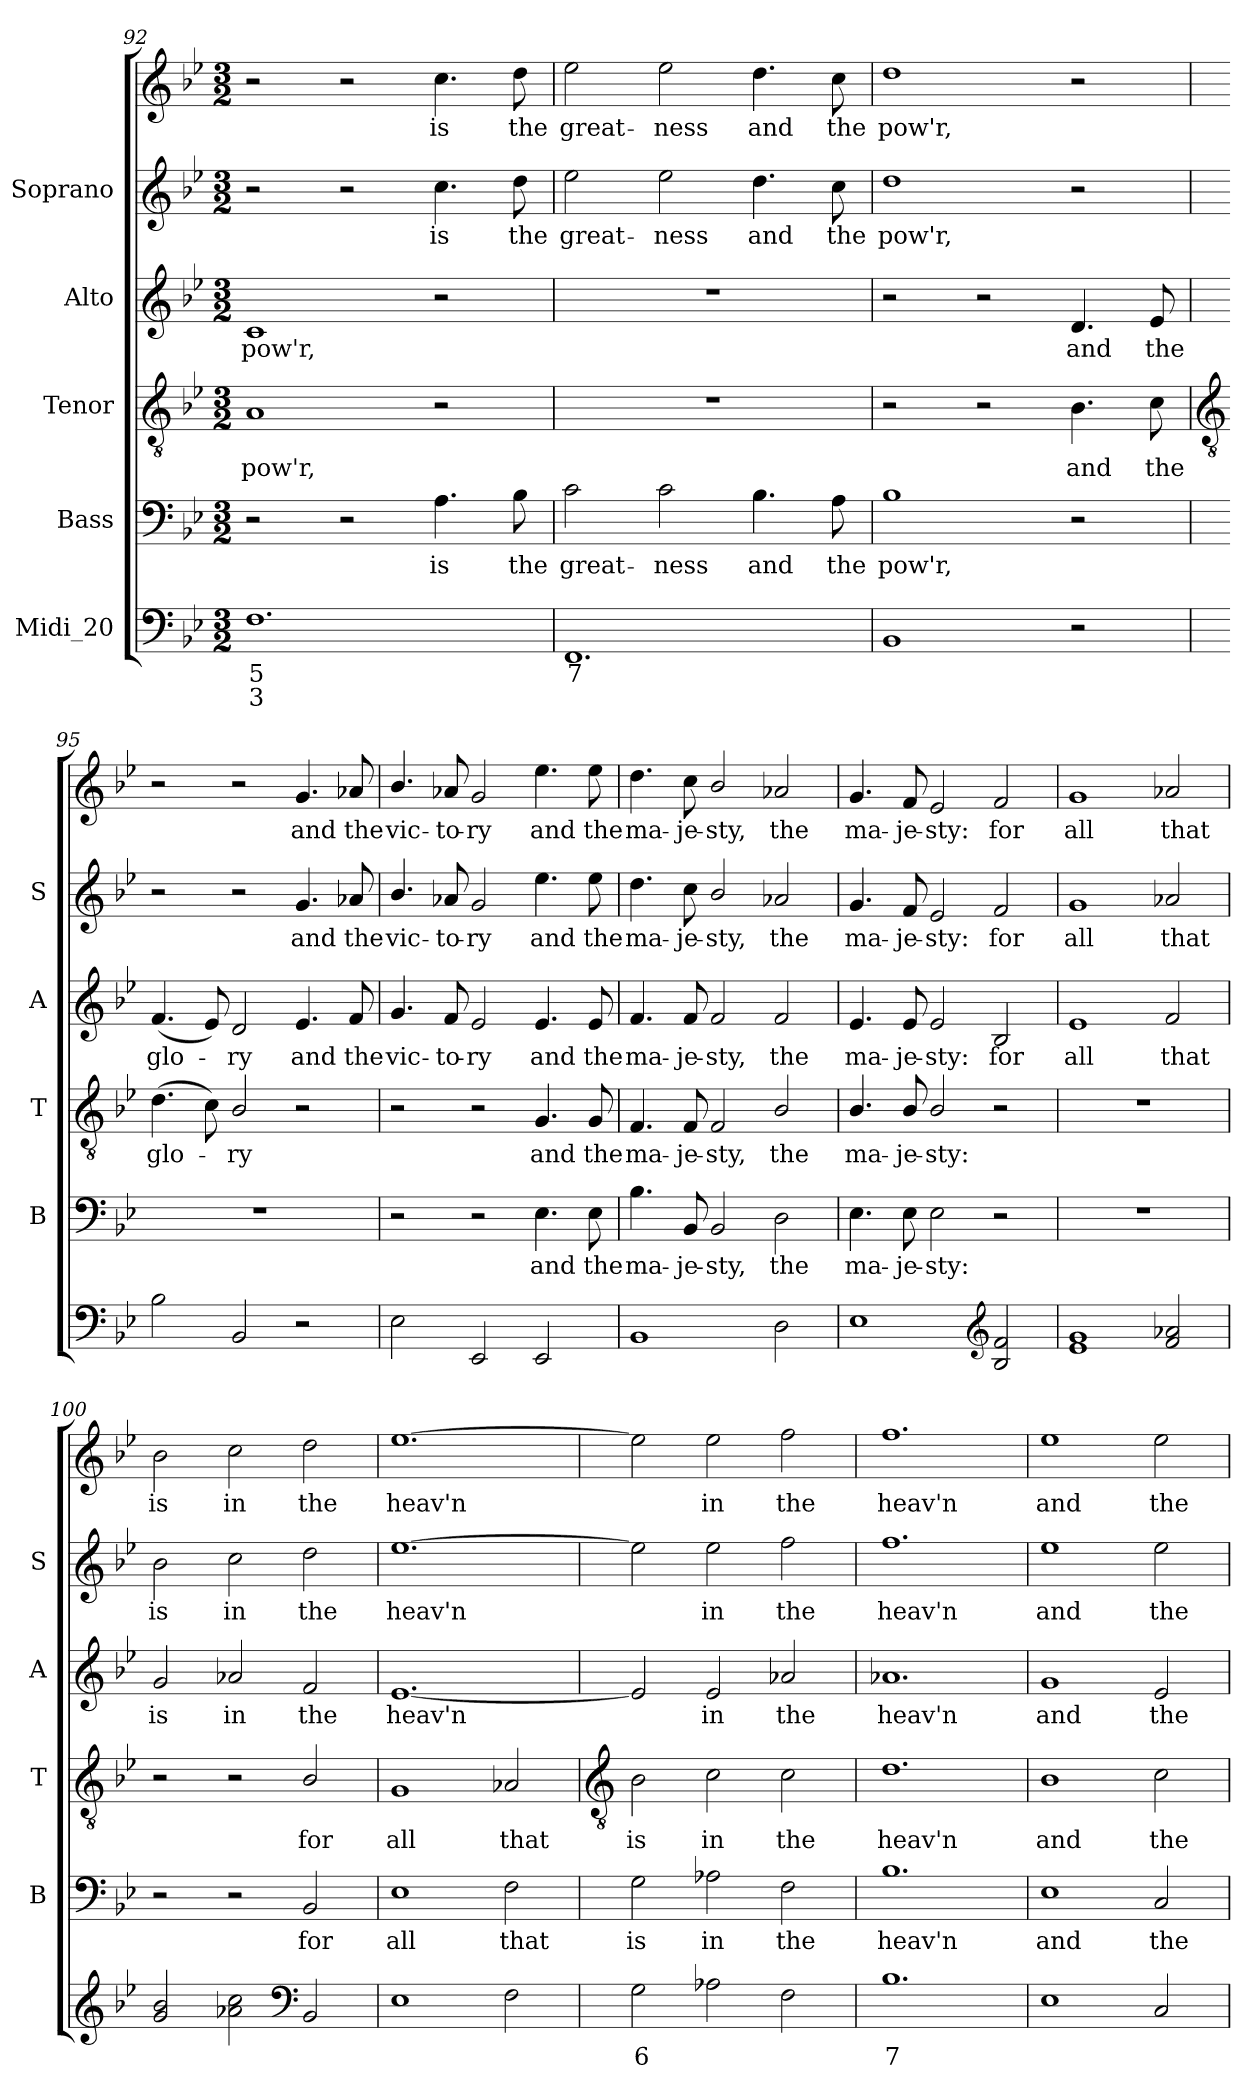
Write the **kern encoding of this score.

**kern	**text	**text	**kern	**text	**kern	**text	**kern	**text	**kern	**text	**kern	**text
*part5	*part5	*part5	*part4	*part4	*part3	*part3	*part2	*part2	*part1	*part1	*part1	*part1
*staff6	*staff6	*staff6	*staff5	*staff5	*staff4	*staff4	*staff3	*staff3	*staff2	*staff2	*staff1	*staff1
*I"Midi_20	*	*	*I"Bass	*	*I"Tenor	*	*I"Alto	*	*I"Soprano	*	*	*
*	*	*	*I'B	*	*I'T	*	*I'A	*	*I'S	*	*	*
*clefF4	*	*	*clefF4	*	*clefGv2	*	*clefG2	*	*	*	*clefG2	*
*k[b-e-]	*	*	*k[b-e-]	*	*k[b-e-]	*	*k[b-e-]	*	*k[b-e-]	*	*k[b-e-]	*
*B-:	*	*	*B-:	*	*B-:	*	*B-:	*	*B-:	*	*B-:	*
*M3/2	*	*	*M3/2	*	*M3/2	*	*M3/2	*	*M3/2	*	*M3/2	*
=92	=92	=92	=92	=92	=92	=92	=92	=92	=92	=92	=92	=92
!	!LO:LY:b	!LO:LY:b	!	!	!	!LO:LY:b	!	!LO:LY:b	!	!	!	!
1.F	5	3	2r	.	1A	pow'r,	1c	pow'r,	2r	.	2r	.
.	.	.	2r	.	.	.	.	.	2r	.	2r	.
!	!	!	!	!LO:LY:b	!	!	!	!	!	!LO:LY:b	!	!LO:LY:b
.	.	.	4.A	is	2r	.	2r	.	4.cc	is	4.cc	is
!	!	!	!	!LO:LY:b	!	!	!	!	!	!LO:LY:b	!	!LO:LY:b
.	.	.	8B-	the	.	.	.	.	8dd	the	8dd	the
=93	=93	=93	=93	=93	=93	=93	=93	=93	=93	=93	=93	=93
!	!LO:LY:b	!	!	!LO:LY:b	!LO:N:vis=1	!	!LO:N:vis=1	!	!	!LO:LY:b	!	!LO:LY:b
1.FF	7	.	2c	great-	1.r	.	1.r	.	2ee-	great-	2ee-	great-
!	!	!	!	!LO:LY:b	!	!	!	!	!	!LO:LY:b	!	!LO:LY:b
.	.	.	2c	-ness	.	.	.	.	2ee-	-ness	2ee-	-ness
!	!	!	!	!LO:LY:b	!	!	!	!	!	!LO:LY:b	!	!LO:LY:b
.	.	.	4.B-	and	.	.	.	.	4.dd	and	4.dd	and
!	!	!	!	!LO:LY:b	!	!	!	!	!	!LO:LY:b	!	!LO:LY:b
.	.	.	8A	the	.	.	.	.	8cc	the	8cc	the
=94	=94	=94	=94	=94	=94	=94	=94	=94	=94	=94	=94	=94
!	!	!	!	!LO:LY:b	!	!	!	!	!	!LO:LY:b	!	!LO:LY:b
1BB-	.	.	1B-	pow'r,	2r	.	2r	.	1dd	pow'r,	1dd	pow'r,
.	.	.	.	.	2r	.	2r	.	.	.	.	.
!	!	!	!	!	!	!LO:LY:b	!	!LO:LY:b	!	!	!	!
2r	.	.	2r	.	4.B-	and	4.d	and	2r	.	2r	.
!	!	!	!	!	!	!LO:LY:b	!	!LO:LY:b	!	!	!	!
.	.	.	.	.	8c	the	8e-	the	.	.	.	.
!!LO:LB:g=z
=95	=95	=95	=95	=95	=95	=95	=95	=95	=95	=95	=95	=95
*	*	*	*	*	*clefGv2	*	*	*	*	*	*	*
!	!	!	!LO:N:vis=1	!	!	!LO:LY:b	!	!LO:LY:b	!	!	!	!
2B-	.	.	1.r	.	(>4.d	glo-	(<4.f	glo-	2r	.	2r	.
.	.	.	.	.	8c)	.	8e-)	.	.	.	.	.
!	!	!	!	!	!	!LO:LY:b	!	!LO:LY:b	!	!	!	!
2BB-	.	.	.	.	2B-/	ry	2d	ry	2r	.	2r	.
!	!	!	!	!	!	!	!	!LO:LY:b	!	!LO:LY:b	!	!LO:LY:b
2r	.	.	.	.	2r	.	4.e-	and	4.g	and	4.g	and
!	!	!	!	!	!	!	!	!LO:LY:b	!	!LO:LY:b	!	!LO:LY:b
.	.	.	.	.	.	.	8f	the	8a-X	the	8a-X	the
=96	=96	=96	=96	=96	=96	=96	=96	=96	=96	=96	=96	=96
!	!	!	!	!	!	!	!	!LO:LY:b	!	!LO:LY:b	!	!LO:LY:b
2E-	.	.	2r	.	2r	.	4.g	vic-	4.b-/	vic-	4.b-/	vic-
!	!	!	!	!	!	!	!	!LO:LY:b	!	!LO:LY:b	!	!LO:LY:b
.	.	.	.	.	.	.	8f	-to-	8a-X	-to-	8a-X	-to-
!	!	!	!	!	!	!	!	!LO:LY:b	!	!LO:LY:b	!	!LO:LY:b
2EE-	.	.	2r	.	2r	.	2e-	-ry	2g	-ry	2g	-ry
!	!	!	!	!LO:LY:b	!	!LO:LY:b	!	!LO:LY:b	!	!LO:LY:b	!	!LO:LY:b
2EE-	.	.	4.E-	and	4.G	and	4.e-	and	4.ee-	and	4.ee-	and
!	!	!	!	!LO:LY:b	!	!LO:LY:b	!	!LO:LY:b	!	!LO:LY:b	!	!LO:LY:b
.	.	.	8E-	the	8G	the	8e-	the	8ee-	the	8ee-	the
=97	=97	=97	=97	=97	=97	=97	=97	=97	=97	=97	=97	=97
!	!	!	!	!LO:LY:b	!	!LO:LY:b	!	!LO:LY:b	!	!LO:LY:b	!	!LO:LY:b
1BB-	.	.	4.B-	ma-	4.F	ma-	4.f	ma-	4.dd	ma-	4.dd	ma-
!	!	!	!	!LO:LY:b	!	!LO:LY:b	!	!LO:LY:b	!	!LO:LY:b	!	!LO:LY:b
.	.	.	8BB-	-je-	8F	-je-	8f	-je-	8cc	-je-	8cc	-je-
!	!	!	!	!LO:LY:b	!	!LO:LY:b	!	!LO:LY:b	!	!LO:LY:b	!	!LO:LY:b
.	.	.	2BB-	-sty,	2F	-sty,	2f	-sty,	2b-/	-sty,	2b-/	-sty,
!	!	!	!	!LO:LY:b	!	!LO:LY:b	!	!LO:LY:b	!	!LO:LY:b	!	!LO:LY:b
2D	.	.	2D	the	2B-/	the	2f	the	2a-X	the	2a-X	the
=98	=98	=98	=98	=98	=98	=98	=98	=98	=98	=98	=98	=98
!	!	!	!	!LO:LY:b	!	!LO:LY:b	!	!LO:LY:b	!	!LO:LY:b	!	!LO:LY:b
1E-	.	.	4.E-	ma-	4.B-/	ma-	4.e-	ma-	4.g	ma-	4.g	ma-
!	!	!	!	!LO:LY:b	!	!LO:LY:b	!	!LO:LY:b	!	!LO:LY:b	!	!LO:LY:b
.	.	.	8E-	-je-	8B-/	-je-	8e-	-je-	8f	-je-	8f	-je-
!	!	!	!	!LO:LY:b	!	!LO:LY:b	!	!LO:LY:b	!	!LO:LY:b	!	!LO:LY:b
.	.	.	2E-	-sty:	2B-/	-sty:	2e-	-sty:	2e-	-sty:	2e-	-sty:
*clefG2	*	*	*	*	*	*	*	*	*	*	*	*
!	!	!	!	!	!	!	!	!LO:LY:b	!	!LO:LY:b	!	!LO:LY:b
2B- 2f	.	.	2r	.	2r	.	2B-	for	2f	for	2f	for
=99	=99	=99	=99	=99	=99	=99	=99	=99	=99	=99	=99	=99
!	!	!	!LO:N:vis=1	!	!LO:N:vis=1	!	!	!LO:LY:b	!	!LO:LY:b	!	!LO:LY:b
1e- 1g	.	.	1.r	.	1.r	.	1e-	all	1g	all	1g	all
!	!	!	!	!	!	!	!	!LO:LY:b	!	!LO:LY:b	!	!LO:LY:b
2f 2a-X	.	.	.	.	.	.	2f	that	2a-X	that	2a-X	that
=100	=100	=100	=100	=100	=100	=100	=100	=100	=100	=100	=100	=100
!	!	!	!	!	!	!	!	!LO:LY:b	!	!LO:LY:b	!	!LO:LY:b
2g 2b-	.	.	2r	.	2r	.	2g	is	2b-	is	2b-	is
!	!	!	!	!	!	!	!	!LO:LY:b	!	!LO:LY:b	!	!LO:LY:b
2a-X 2cc	.	.	2r	.	2r	.	2a-X	in	2cc	in	2cc	in
*clefF4	*	*	*	*	*	*	*	*	*	*	*	*
!	!	!	!	!LO:LY:b	!	!LO:LY:b	!	!LO:LY:b	!	!LO:LY:b	!	!LO:LY:b
2BB-	.	.	2BB-	for	2B-/	for	2f	the	2dd	the	2dd	the
=101	=101	=101	=101	=101	=101	=101	=101	=101	=101	=101	=101	=101
!	!	!	!	!LO:LY:b	!	!LO:LY:b	!	!LO:LY:b	!	!LO:LY:b	!	!LO:LY:b
1E-	.	.	1E-	all	1G	all	[1.e-	heav'n	[1.ee-	heav'n	[1.ee-	heav'n
!	!	!	!	!LO:LY:b	!	!LO:LY:b	!	!	!	!	!	!
2F	.	.	2F	that	2A-X	that	.	.	.	.	.	.
!!LO:LB:g=z
=102	=102	=102	=102	=102	=102	=102	=102	=102	=102	=102	=102	=102
*	*	*	*	*	*clefGv2	*	*	*	*	*	*	*
!	!LO:LY:b	!	!	!LO:LY:b	!	!LO:LY:b	!	!	!	!	!	!
2G	6	.	2G	is	2B-	is	2e-]	.	2ee-]	.	2ee-]	.
!	!	!	!	!LO:LY:b	!	!LO:LY:b	!	!LO:LY:b	!	!LO:LY:b	!	!LO:LY:b
2A-X	.	.	2A-X	in	2c	in	2e-	in	2ee-	in	2ee-	in
!	!	!	!	!LO:LY:b	!	!LO:LY:b	!	!LO:LY:b	!	!LO:LY:b	!	!LO:LY:b
2F	.	.	2F	the	2c	the	2a-X	the	2ff	the	2ff	the
=103	=103	=103	=103	=103	=103	=103	=103	=103	=103	=103	=103	=103
!	!LO:LY:b	!	!	!LO:LY:b	!	!LO:LY:b	!	!LO:LY:b	!	!LO:LY:b	!	!LO:LY:b
1.B-	7	.	1.B-	heav'n	1.d	heav'n	1.a-	heav'n	1.ff	heav'n	1.ff	heav'n
=104	=104	=104	=104	=104	=104	=104	=104	=104	=104	=104	=104	=104
!	!	!	!	!LO:LY:b	!	!LO:LY:b	!	!LO:LY:b	!	!LO:LY:b	!	!LO:LY:b
1E-	.	.	1E-	and	1B-	and	1g	and	1ee-	and	1ee-	and
!	!	!	!	!LO:LY:b	!	!LO:LY:b	!	!LO:LY:b	!	!LO:LY:b	!	!LO:LY:b
2C	.	.	2C	the	2c	the	2e-	the	2ee-	the	2ee-	the
=	=	=	=	=	=	=	=	=	=	=	=	=
*-	*-	*-	*-	*-	*-	*-	*-	*-	*-	*-	*-	*-
